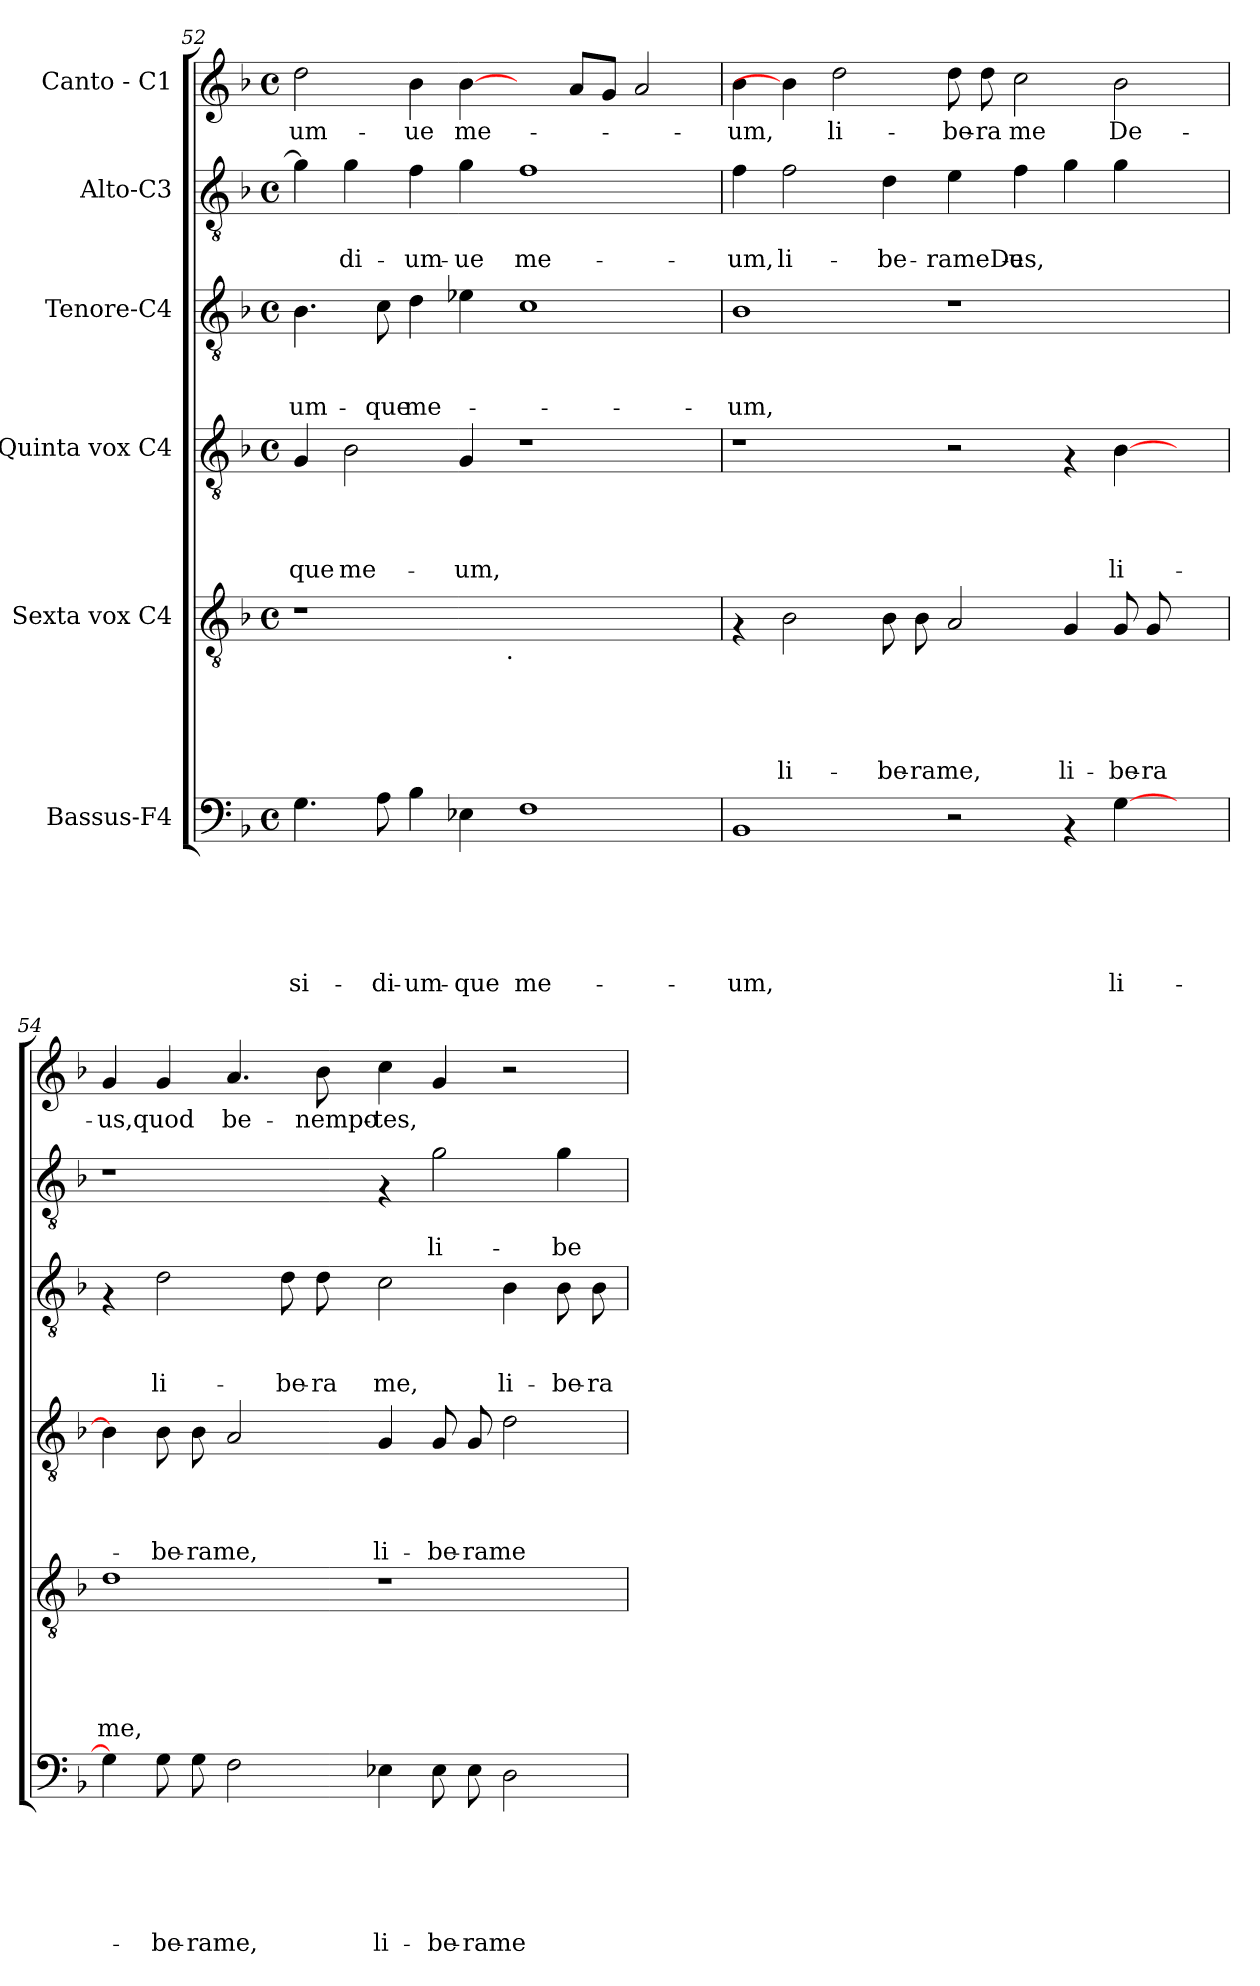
**kern	**text	**text	**text	**text	**text	**text	**kern	**text	**text	**text	**text	**text	**kern	**text	**text	**text	**text	**kern	**text	**text	**text	**kern	**text	**text	**kern	**text
*part6	*part6	*part6	*part6	*part6	*part6	*part6	*part5	*part5	*part5	*part5	*part5	*part5	*part4	*part4	*part4	*part4	*part4	*part3	*part3	*part3	*part3	*part2	*part2	*part2	*part1	*part1
*staff6	*staff6	*staff6	*staff6	*staff6	*staff6	*staff6	*staff5	*staff5	*staff5	*staff5	*staff5	*staff5	*staff4	*staff4	*staff4	*staff4	*staff4	*staff3	*staff3	*staff3	*staff3	*staff2	*staff2	*staff2	*staff1	*staff1
*I"Bassus-F4	*	*	*	*	*	*	*I"Sexta vox C4	*	*	*	*	*	*I"Quinta vox C4	*	*	*	*	*I"Tenore-C4	*	*	*	*I"Alto-C3	*	*	*I"Canto - C1	*
*clefF4	*	*	*	*	*	*	*clefGv2	*	*	*	*	*	*clefGv2	*	*	*	*	*clefGv2	*	*	*	*clefGv2	*	*	*clefG2	*
*k[b-]	*	*	*	*	*	*	*k[b-]	*	*	*	*	*	*k[b-]	*	*	*	*	*k[b-]	*	*	*	*k[b-]	*	*	*k[b-]	*
*F:	*	*	*	*	*	*	*F:	*	*	*	*	*	*F:	*	*	*	*	*F:	*	*	*	*F:	*	*	*F:	*
*M4/4	*	*	*	*	*	*	*M4/4	*	*	*	*	*	*M4/4	*	*	*	*	*M4/4	*	*	*	*M4/4	*	*	*M4/4	*
*met(c)	*	*	*	*	*	*	*met(c)	*	*	*	*	*	*met(c)	*	*	*	*	*met(c)	*	*	*	*met(c)	*	*	*met(c)	*
=52	=52	=52	=52	=52	=52	=52	=52	=52	=52	=52	=52	=52	=52	=52	=52	=52	=52	=52	=52	=52	=52	=52	=52	=52	=52	=52
!	!	!	!	!	!	!LO:LY:b	!	!	!	!	!	!	!	!	!	!	!LO:LY:b	!	!	!	!LO:LY:b	!	!	!	!	!LO:LY:b
*	*	*	*	*	*	*	*^	*	*	*	*	*	*	*	*	*	*	*	*	*	*	*	*	*	*	*
4.G\	.	.	.	.	.	-si-	1r	2ryy	.	.	.	.	.	4G/	.	.	.	-que	4.B-\	.	.	-um-	4g\]	.	.	2dd\	-um-
!	!	!	!	!	!	!	!	!	!	!	!	!	!	!	!	!	!	!LO:LY:b	!	!	!	!	!	!	!LO:LY:b	!	!
.	.	.	.	.	.	.	.	.	.	.	.	.	.	2B-\	.	.	.	me-	.	.	.	.	4g\	.	-di-	.	.
!	!	!	!	!	!	!LO:LY:b	!	!	!	!	!	!	!	!	!	!	!	!	!	!	!	!LO:LY:b	!	!	!	!	!
8A\	.	.	.	.	.	-di-	.	.	.	.	.	.	.	.	.	.	.	.	8c\	.	.	-que	.	.	.	.	.
!	!	!	!	!	!	!LO:LY:b	!	!	!	!	!	!	!	!	!	!	!	!	!	!	!	!LO:LY:b	!	!	!LO:LY:b	!	!LO:LY:b
4B-\	.	.	.	.	.	-um-	.	4...ryy	.	.	.	.	.	.	.	.	.	.	4d\	.	.	me-	4f\	.	-um-	4b-\	-ue
!	!	!	!	!	!	!LO:LY:b	!	!	!	!	!	!	!	!	!	!	!	!LO:LY:b	!	!	!	!	!	!	!LO:LY:b	!	!LO:LY:b
4E-X\	.	.	.	.	.	-que	.	.	.	.	.	.	.	4G/	.	.	.	-um,	4e-X\	.	.	.	4g\	.	-ue	[4b-\	me-
!	!	!	!	!	!	!	!	!LO:TX:b:t=.	!	!	!	!	!	!	!	!	!	!	!	!	!	!	!	!	!	!	!
.	.	.	.	.	.	.	.	1ryy	.	.	.	.	.	.	.	.	.	.	.	.	.	.	.	.	.	.	.
!	!	!	!	!	!	!LO:LY:b	!	!	!	!	!	!	!	!	!	!	!	!	!	!	!	!	!	!	!LO:LY:b	!	!
1F	.	.	.	.	.	me-	1ryy	.	.	.	.	.	.	1r	.	.	.	.	1c	.	.	.	1f	.	me-	4ryy	.
.	.	.	.	.	.	.	.	.	.	.	.	.	.	.	.	.	.	.	.	.	.	.	.	.	.	8a/L	.
.	.	.	.	.	.	.	.	.	.	.	.	.	.	.	.	.	.	.	.	.	.	.	.	.	.	8g/J	.
.	.	.	.	.	.	.	.	.	.	.	.	.	.	.	.	.	.	.	.	.	.	.	.	.	.	2a/	.
.	.	.	.	.	.	.	.	32ryy	.	.	.	.	.	.	.	.	.	.	.	.	.	.	.	.	.	.	.
=53	=53	=53	=53	=53	=53	=53	=53	=53	=53	=53	=53	=53	=53	=53	=53	=53	=53	=53	=53	=53	=53	=53	=53	=53	=53	=53	=53
!	!	!	!	!	!	!LO:LY:b	!	!	!	!	!	!	!	!	!	!	!	!	!	!	!	!LO:LY:b	!	!	!LO:LY:b	!	!LO:LY:b
*	*	*	*	*	*	*	*v	*v	*	*	*	*	*	*	*	*	*	*	*	*	*	*	*	*	*	*	*
1BB-	.	.	.	.	.	-um,	4rF	.	.	.	.	.	1r	.	.	.	.	1B-	.	.	-um,	4f\	.	-um,	4b-\	-um,
!	!	!	!	!	!	!	!	!	!	!	!	!LO:LY:b	!	!	!	!	!	!	!	!	!	!	!	!LO:LY:b	!	!
.	.	.	.	.	.	.	2B-\	.	.	.	.	li-	.	.	.	.	.	.	.	.	.	2f\	.	li-	4b-\]	.
!	!	!	!	!	!	!	!	!	!	!	!	!	!	!	!	!	!	!	!	!	!	!	!	!	!	!LO:LY:b
.	.	.	.	.	.	.	.	.	.	.	.	.	.	.	.	.	.	.	.	.	.	.	.	.	2dd\	li-
!	!	!	!	!	!	!	!	!	!	!	!	!LO:LY:b	!	!	!	!	!	!	!	!	!	!	!	!LO:LY:b	!	!
.	.	.	.	.	.	.	8B-\	.	.	.	.	-be-	.	.	.	.	.	.	.	.	.	4d\	.	-be-	.	.
!	!	!	!	!	!	!	!	!	!	!	!	!LO:LY:b	!	!	!	!	!	!	!	!	!	!	!	!	!	!
.	.	.	.	.	.	.	8B-\	.	.	.	.	-rame,	.	.	.	.	.	.	.	.	.	.	.	.	.	.
!	!	!	!	!	!	!	!	!	!	!	!	!	!	!	!	!	!	!	!	!	!	!	!	!LO:LY:b	!	!LO:LY:b
2r	.	.	.	.	.	.	2A/	.	.	.	.	.	2r	.	.	.	.	1r	.	.	.	4e\	.	-rameDe-	8dd\	-be-
!	!	!	!	!	!	!	!	!	!	!	!	!	!	!	!	!	!	!	!	!	!	!	!	!	!	!LO:LY:b
.	.	.	.	.	.	.	.	.	.	.	.	.	.	.	.	.	.	.	.	.	.	.	.	.	8dd\	-ra
!	!	!	!	!	!	!	!	!	!	!	!	!	!	!	!	!	!	!	!	!	!	!	!	!LO:LY:b	!	!LO:LY:b
.	.	.	.	.	.	.	.	.	.	.	.	.	.	.	.	.	.	.	.	.	.	4f\	.	-us,	2cc\	me
!	!	!	!	!	!	!	!	!	!	!	!	!LO:LY:b	!	!	!	!	!	!	!	!	!	!	!	!	!	!
4rAA	.	.	.	.	.	.	4G/	.	.	.	.	li-	4rF	.	.	.	.	.	.	.	.	4g\	.	.	.	.
!	!	!	!	!	!	!LO:LY:b	!	!	!	!	!	!LO:LY:b	!	!	!	!	!LO:LY:b	!	!	!	!	!	!	!	!	!LO:LY:b
[>4G\	.	.	.	.	.	li-	8G/	.	.	.	.	-be-	[>4B-\	.	.	.	li-	.	.	.	.	4g\	.	.	2b-\	De-
!	!	!	!	!	!	!	!	!	!	!	!	!LO:LY:b	!	!	!	!	!	!	!	!	!	!	!	!	!	!
.	.	.	.	.	.	.	8G/	.	.	.	.	-ra	.	.	.	.	.	.	.	.	.	.	.	.	.	.
4ryy	.	.	.	.	.	.	4ryy	.	.	.	.	.	4ryy	.	.	.	.	4ryy	.	.	.	4ryy	.	.	.	.
=54	=54	=54	=54	=54	=54	=54	=54	=54	=54	=54	=54	=54	=54	=54	=54	=54	=54	=54	=54	=54	=54	=54	=54	=54	=54	=54
!	!	!	!	!	!	!	!	!	!	!	!	!LO:LY:b	!	!	!	!	!	!	!	!	!	!	!	!	!	!LO:LY:b
4G\]	.	.	.	.	.	.	1d	.	.	.	.	me,	4B-\]	.	.	.	.	4rF	.	.	.	1r	.	.	4g/	-us,quod
!	!	!	!	!	!	!LO:LY:b	!	!	!	!	!	!	!	!	!	!	!LO:LY:b	!	!	!	!LO:LY:b	!	!	!	!	!
8G\	.	.	.	.	.	-be-	.	.	.	.	.	.	8B-\	.	.	.	-be-	2d\	.	.	li-	.	.	.	4g/	.
!	!	!	!	!	!	!LO:LY:b	!	!	!	!	!	!	!	!	!	!	!LO:LY:b	!	!	!	!	!	!	!	!	!
8G\	.	.	.	.	.	-rame,	.	.	.	.	.	.	8B-\	.	.	.	-rame,	.	.	.	.	.	.	.	.	.
!	!	!	!	!	!	!	!	!	!	!	!	!	!	!	!	!	!	!	!	!	!	!	!	!	!	!LO:LY:b
2F\	.	.	.	.	.	.	.	.	.	.	.	.	2A/	.	.	.	.	.	.	.	.	.	.	.	4.a/	be-
!	!	!	!	!	!	!	!	!	!	!	!	!	!	!	!	!	!	!	!	!	!LO:LY:b	!	!	!	!	!
.	.	.	.	.	.	.	.	.	.	.	.	.	.	.	.	.	.	8d\	.	.	-be-	.	.	.	.	.
!	!	!	!	!	!	!	!	!	!	!	!	!	!	!	!	!	!	!	!	!	!LO:LY:b	!	!	!	!	!LO:LY:b
.	.	.	.	.	.	.	.	.	.	.	.	.	.	.	.	.	.	8d\	.	.	-ra	.	.	.	8b-\	-nempo-
!	!	!	!	!	!	!LO:LY:b	!	!	!	!	!	!	!	!	!	!	!LO:LY:b	!	!	!	!LO:LY:b	!	!	!	!	!LO:LY:b
4E-X\	.	.	.	.	.	li-	1r	.	.	.	.	.	4G/	.	.	.	li-	2c\	.	.	me,	4rF	.	.	4cc\	-tes,
!	!	!	!	!	!	!LO:LY:b	!	!	!	!	!	!	!	!	!	!	!LO:LY:b	!	!	!	!	!	!	!LO:LY:b	!	!
8E-\	.	.	.	.	.	-be-	.	.	.	.	.	.	8G/	.	.	.	-be-	.	.	.	.	2g\	.	li-	4g/	.
!	!	!	!	!	!	!LO:LY:b	!	!	!	!	!	!	!	!	!	!	!LO:LY:b	!	!	!	!	!	!	!	!	!
8E-\	.	.	.	.	.	-rame	.	.	.	.	.	.	8G/	.	.	.	-rame	.	.	.	.	.	.	.	.	.
!	!	!	!	!	!	!	!	!	!	!	!	!	!	!	!	!	!	!	!	!	!LO:LY:b	!	!	!	!	!
2D\	.	.	.	.	.	.	.	.	.	.	.	.	2d\	.	.	.	.	4B-\	.	.	li-	.	.	.	2r	.
!	!	!	!	!	!	!	!	!	!	!	!	!	!	!	!	!	!	!	!	!	!LO:LY:b	!	!	!LO:LY:b	!	!
.	.	.	.	.	.	.	.	.	.	.	.	.	.	.	.	.	.	8B-\	.	.	-be-	4g\	.	-be-	.	.
!	!	!	!	!	!	!	!	!	!	!	!	!	!	!	!	!	!	!	!	!	!LO:LY:b	!	!	!	!	!
.	.	.	.	.	.	.	.	.	.	.	.	.	.	.	.	.	.	8B-\	.	.	-ra	.	.	.	.	.
=	=	=	=	=	=	=	=	=	=	=	=	=	=	=	=	=	=	=	=	=	=	=	=	=	=	=
*-	*-	*-	*-	*-	*-	*-	*-	*-	*-	*-	*-	*-	*-	*-	*-	*-	*-	*-	*-	*-	*-	*-	*-	*-	*-	*-
